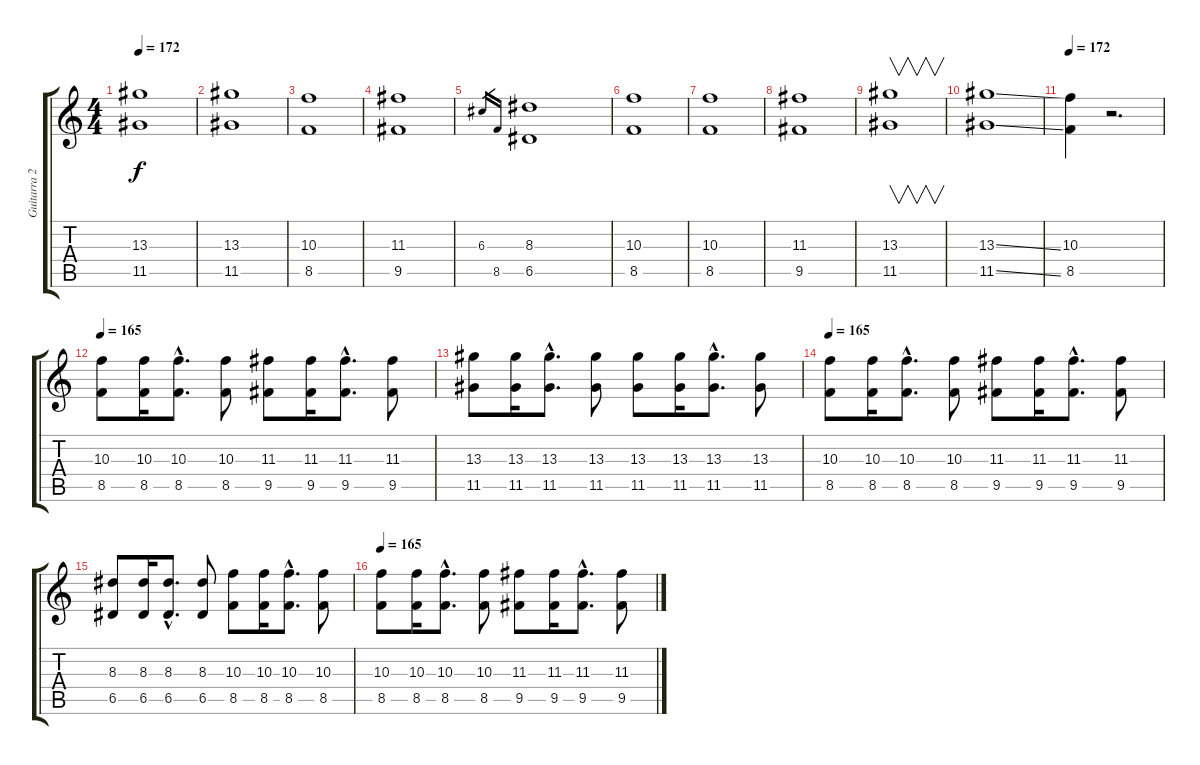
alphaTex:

\track ("Guitarra 2" "Guitarra 2") {instrument distortionguitar}
\staff {score tabs}
\tuning (E4 B3 G3 D3 A2 E2) {hide}
\ts (4 4)
\tempo 172
\clef g2
\ks c
(13.3 11.5).1{dy f} |
(13.3 11.5).1 |
(10.3 8.5).1 |
(11.3 9.5).1 |
6.3.16{gr} 8.5.16{gr} (8.3 6.5).1 |
(10.3 8.5).1 |
(10.3 8.5).1 |
(11.3 9.5).1 |
(13.3 11.5).1{v} |
(13.3{ss} 11.5{ss}).1 |
\tempo 172
(10.3 8.5).4 r.2{d} |
\tempo 165
(10.3 8.5).8{volume 8} (10.3 8.5).16 (10.3{hac} 8.5{hac}).8{d} (10.3 8.5).8 (11.3 9.5).8 (11.3 9.5).16 (11.3{hac} 9.5{hac}).8{d} (11.3 9.5).8 |
(13.3 11.5).8 (13.3 11.5).16 (13.3{hac} 11.5{hac}).8{d} (13.3 11.5).8 (13.3 11.5).8 (13.3 11.5).16 (13.3{hac} 11.5{hac}).8{d} (13.3 11.5).8 |
\tempo 165
(10.3 8.5).8 (10.3 8.5).16 (10.3{hac} 8.5{hac}).8{d} (10.3 8.5).8 (11.3 9.5).8 (11.3 9.5).16 (11.3{hac} 9.5{hac}).8{d} (11.3 9.5).8 |
(8.3 6.5).8 (8.3 6.5).16 (8.3{hac} 6.5{hac}).8{d} (8.3 6.5).8 (10.3 8.5).8 (10.3 8.5).16 (10.3{hac} 8.5{hac}).8{d} (10.3 8.5).8 |
\tempo 165
(10.3 8.5).8{volume 10} (10.3 8.5).16 (10.3{hac} 8.5{hac}).8{d} (10.3 8.5).8 (11.3 9.5).8 (11.3 9.5).16 (11.3{hac} 9.5{hac}).8{d} (11.3 9.5).8
